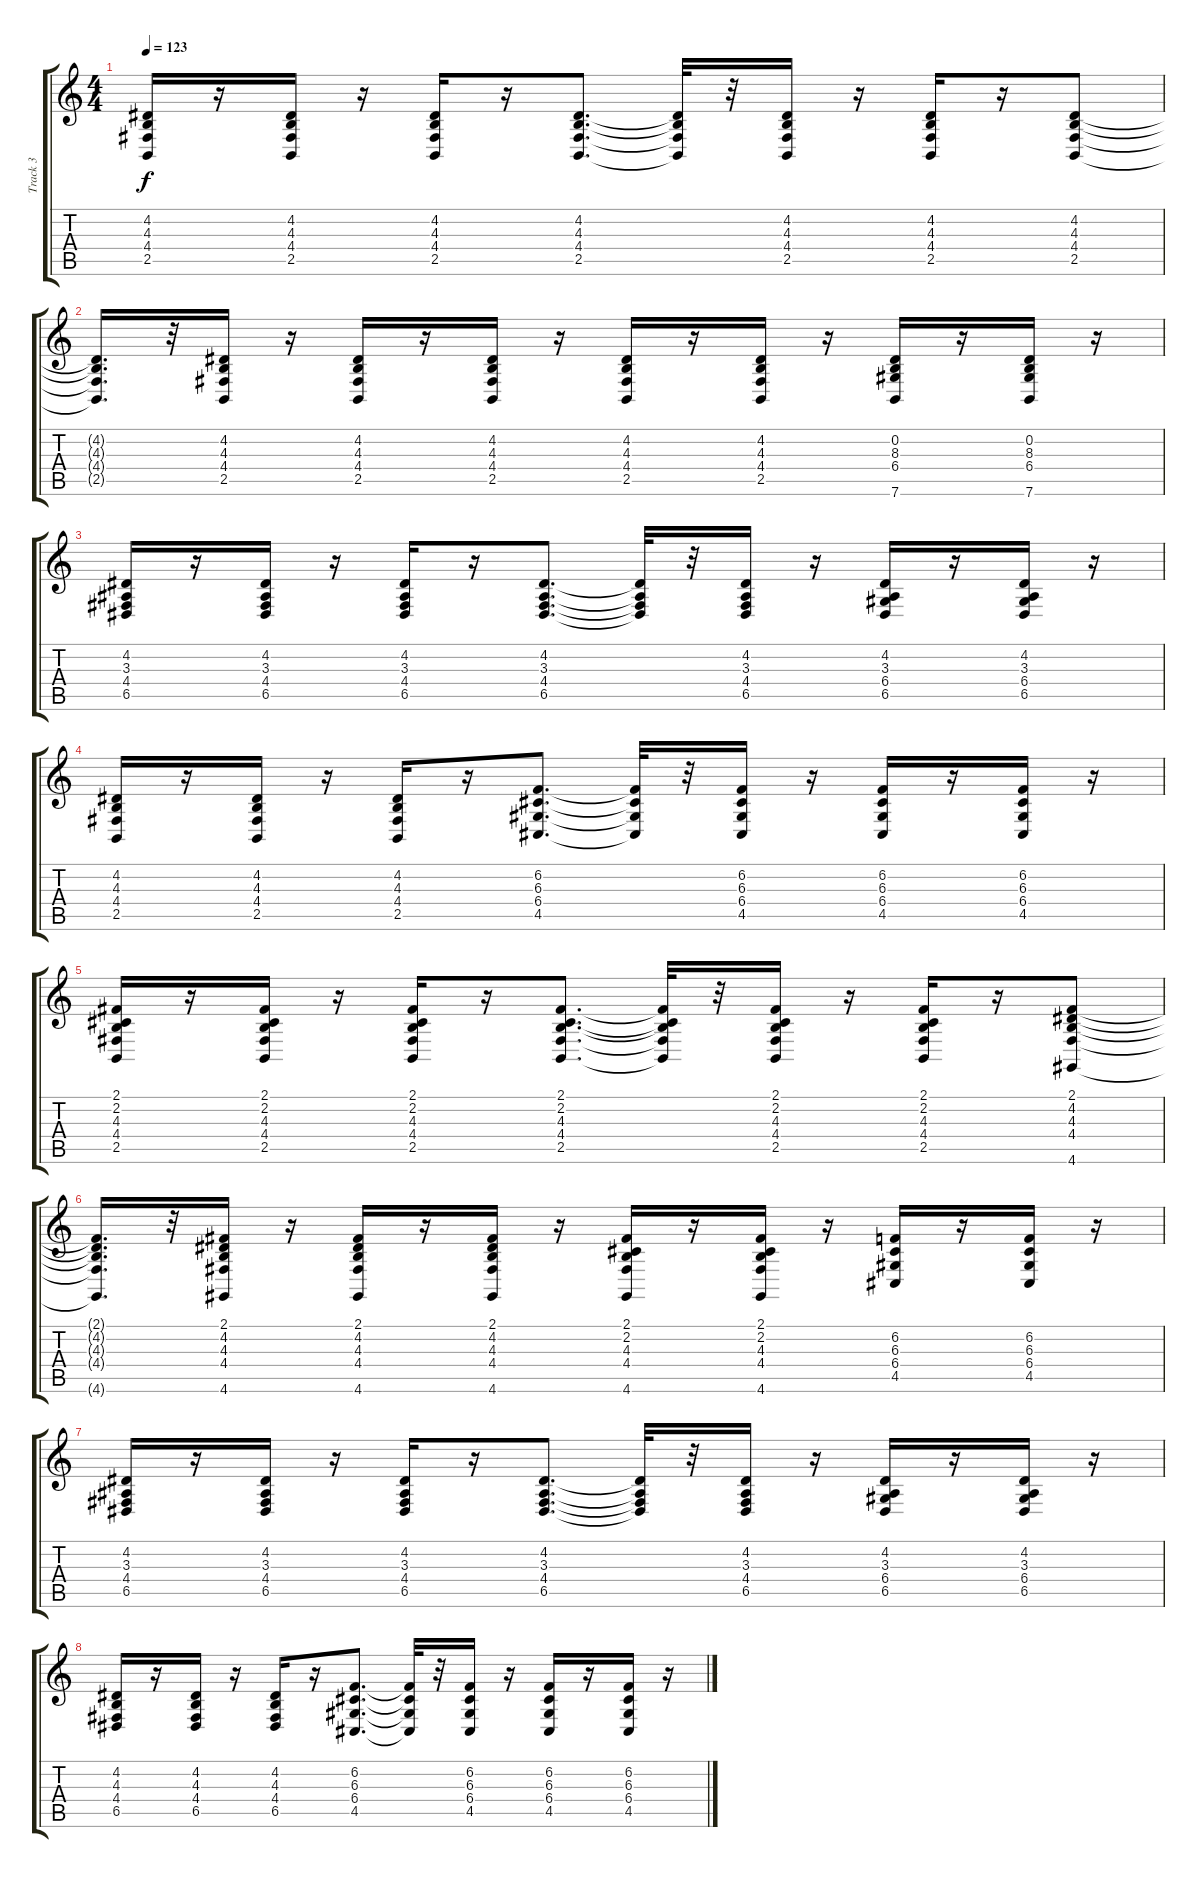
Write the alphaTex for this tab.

\track ("Track 3" "Track 3") {instrument frenchhorn}
\staff {score tabs}
\tuning (E4 B3 G3 D3 A2 E2) {hide}
\ts (4 4)
\tempo 123
\clef g2
\ks c
(4.2 4.3 4.4 2.5).16{dy f} r.16 (4.2 4.3 4.4 2.5).16 r.16 (4.2 4.3 4.4 2.5).16 r.16 (4.2 4.3 4.4 2.5).8{d} (4.2{t} 4.3{t} 4.4{t} 2.5{t}).32 r.32 (4.2 4.3 4.4 2.5).16 r.16 (4.2 4.3 4.4 2.5).16 r.16 (4.2 4.3 4.4 2.5).8 |
(4.2{t} 4.3{t} 4.4{t} 2.5{t}).16{d} r.32 (4.2 4.3 4.4 2.5).16 r.16 (4.2 4.3 4.4 2.5).16 r.16 (4.2 4.3 4.4 2.5).16 r.16 (4.2 4.3 4.4 2.5).16 r.16 (4.2 4.3 4.4 2.5).16 r.16 (0.2 8.3 6.4 7.6).16 r.16 (0.2 8.3 6.4 7.6).16 r.16 |
(4.2 3.3 4.4 6.5).16 r.16 (4.2 3.3 4.4 6.5).16 r.16 (4.2 3.3 4.4 6.5).16 r.16 (4.2 3.3 4.4 6.5).8{d} (4.2{t} 3.3{t} 4.4{t} 6.5{t}).32 r.32 (4.2 3.3 4.4 6.5).16 r.16 (4.2 3.3 6.4 6.5).16 r.16 (4.2 3.3 6.4 6.5).16 r.16 |
(4.2 4.3 4.4 2.5).16 r.16 (4.2 4.3 4.4 2.5).16 r.16 (4.2 4.3 4.4 2.5).16 r.16 (6.2 6.3 6.4 4.5).8{d} (6.2{t} 6.3{t} 6.4{t} 4.5{t}).32 r.32 (6.2 6.3 6.4 4.5).16 r.16 (6.2 6.3 6.4 4.5).16 r.16 (6.2 6.3 6.4 4.5).16 r.16 |
(2.1 2.2 4.3 4.4 2.5).16 r.16 (2.1 2.2 4.3 4.4 2.5).16 r.16 (2.1 2.2 4.3 4.4 2.5).16 r.16 (2.1 2.2 4.3 4.4 2.5).8{d} (2.1{t} 2.2{t} 4.3{t} 4.4{t} 2.5{t}).32 r.32 (2.1 2.2 4.3 4.4 2.5).16 r.16 (2.1 2.2 4.3 4.4 2.5).16 r.16 (2.1 4.2 4.3 4.4 4.6).8 |
(2.1{t} 4.2{t} 4.3{t} 4.4{t} 4.6{t}).16{d} r.32 (2.1 4.2 4.3 4.4 4.6).16 r.16 (2.1 4.2 4.3 4.4 4.6).16 r.16 (2.1 4.2 4.3 4.4 4.6).16 r.16 (2.1 2.2 4.3 4.4 4.6).16 r.16 (2.1 2.2 4.3 4.4 4.6).16 r.16 (6.2 6.3 6.4 4.5).16 r.16 (6.2 6.3 6.4 4.5).16 r.16 |
(4.2 3.3 4.4 6.5).16 r.16 (4.2 3.3 4.4 6.5).16 r.16 (4.2 3.3 4.4 6.5).16 r.16 (4.2 3.3 4.4 6.5).8{d} (4.2{t} 3.3{t} 4.4{t} 6.5{t}).32 r.32 (4.2 3.3 4.4 6.5).16 r.16 (4.2 3.3 6.4 6.5).16 r.16 (4.2 3.3 6.4 6.5).16 r.16 |
(4.2 4.3 4.4 6.5).16 r.16 (4.2 4.3 4.4 6.5).16 r.16 (4.2 4.3 4.4 6.5).16 r.16 (6.2 6.3 6.4 4.5).8{d} (6.2{t} 6.3{t} 6.4{t} 4.5{t}).32 r.32 (6.2 6.3 6.4 4.5).16 r.16 (6.2 6.3 6.4 4.5).16 r.16 (6.2 6.3 6.4 4.5).16 r.16
